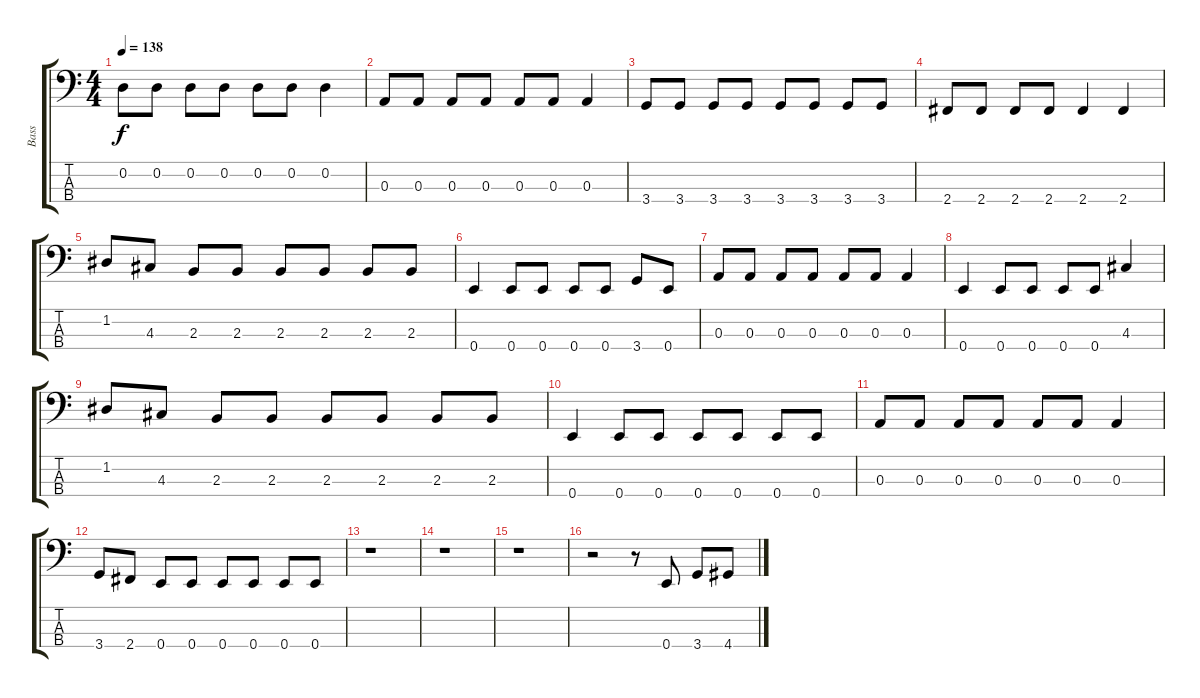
\track ("Bass" "Bass") {instrument electricbassfinger}
\staff {score tabs}
\tuning (G2 D2 A1 E1) {hide}
\ts (4 4)
\tempo 138
\clef f4
\ks c
0.2.8{dy f} 0.2.8 0.2.8 0.2.8 0.2.8 0.2.8 0.2.4 |
0.3.8 0.3.8 0.3.8 0.3.8 0.3.8 0.3.8 0.3.4 |
3.4.8 3.4.8 3.4.8 3.4.8 3.4.8 3.4.8 3.4.8 3.4.8 |
2.4.8 2.4.8 2.4.8 2.4.8 2.4.4 2.4.4 |
1.2.8 4.3.8 2.3.8 2.3.8 2.3.8 2.3.8 2.3.8 2.3.8 |
0.4.4 0.4.8 0.4.8 0.4.8 0.4.8 3.4.8 0.4.8 |
0.3.8 0.3.8 0.3.8 0.3.8 0.3.8 0.3.8 0.3.4 |
0.4.4 0.4.8 0.4.8 0.4.8 0.4.8 4.3.4 |
1.2.8 4.3.8 2.3.8 2.3.8 2.3.8 2.3.8 2.3.8 2.3.8 |
0.4.4 0.4.8 0.4.8 0.4.8 0.4.8 0.4.8 0.4.8 |
0.3.8 0.3.8 0.3.8 0.3.8 0.3.8 0.3.8 0.3.4 |
3.4.8 2.4.8 0.4.8 0.4.8 0.4.8 0.4.8 0.4.8 0.4.8 |
r.1 |
r.1 |
r.1 |
r.2 r.8 0.4.8 3.4.8 4.4.8
